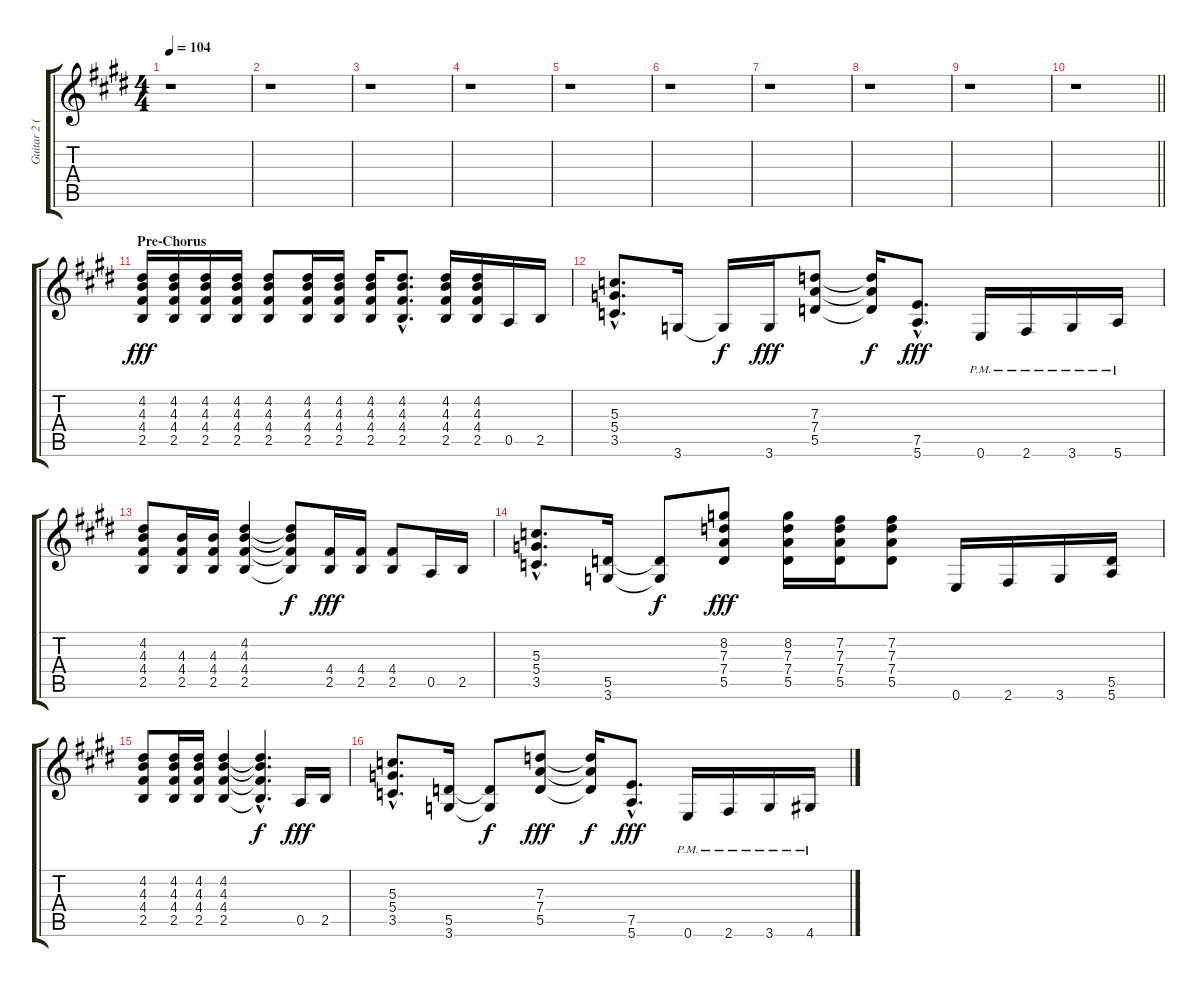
\track ("Guitar 2 (12-String)" "Guitar 2 (") {instrument electricguitarclean}
\staff {score tabs}
\tuning (E4 B3 G3 D3 A2 E2) {hide}
\ts (4 4)
\tempo 104
\clef g2
\ks e
r.1{dy f} |
r.1 |
r.1 |
r.1 |
r.1 |
r.1 |
r.1 |
r.1 |
r.1 |
\barLineRight lightlight
r.1 |
\section ("" "Pre-Chorus")
(4.2 4.3 4.4 2.5).16{dy fff} (4.2 4.3 4.4 2.5).16 (4.2 4.3 4.4 2.5).16 (4.2 4.3 4.4 2.5).16 (4.2 4.3 4.4 2.5).8 (4.2 4.3 4.4 2.5).16 (4.2 4.3 4.4 2.5).16 (4.2 4.3 4.4 2.5).16 (4.2{hac} 4.3{hac} 4.4{hac} 2.5{hac}).8{d} (4.2 4.3 4.4 2.5).16 (4.2 4.3 4.4 2.5).16 0.5.16 2.5.16 |
(5.3{hac} 5.4{hac} 3.5{hac}).8{d} 3.6.16 3.6{t}.16{dy f} 3.6.16{dy fff} (7.3 7.4 5.5).8 (7.3{t} 7.4{t} 5.5{t}).16{dy f} (7.5{hac} 5.6{hac}).8{d dy fff} 0.6{pm}.16 2.6{pm}.16 3.6{pm}.16 5.6{pm}.16 |
(4.2 4.3 4.4 2.5).8 (4.3 4.4 2.5).16 (4.3 4.4 2.5).16 (4.2 4.3 4.4 2.5).4 (4.2{t} 4.3{t} 4.4{t} 2.5{t}).8{dy f} (4.4 2.5).16{dy fff} (4.4 2.5).16 (4.4 2.5).8 0.5.16 2.5.16 |
(5.3{hac} 5.4{hac} 3.5{hac}).8{d} (5.5 3.6).16 (5.5{t} 3.6{t}).8{dy f} (8.2 7.3 7.4 5.5).8{dy fff} (8.2 7.3 7.4 5.5).16 (7.2 7.3 7.4 5.5).16 (7.2 7.3 7.4 5.5).8 0.6.16 2.6.16 3.6.16 (5.5 5.6).16 |
(4.2 4.3 4.4 2.5).8 (4.2 4.3 4.4 2.5).16 (4.2 4.3 4.4 2.5).16 (4.2 4.3 4.4 2.5).4 (4.2{hac t} 4.3{hac t} 4.4{hac t} 2.5{hac t}).4{d dy f} 0.5.16{dy fff} 2.5.16 |
(5.3{hac} 5.4{hac} 3.5{hac}).8{d} (5.5 3.6).16 (5.5{t} 3.6{t}).8{dy f} (7.3 7.4 5.5).8{dy fff} (7.3{t} 7.4{t} 5.5{t}).16{dy f} (7.5{hac} 5.6{hac}).8{d dy fff} 0.6{pm}.16 2.6{pm}.16 3.6{pm}.16 4.6{pm}.16
